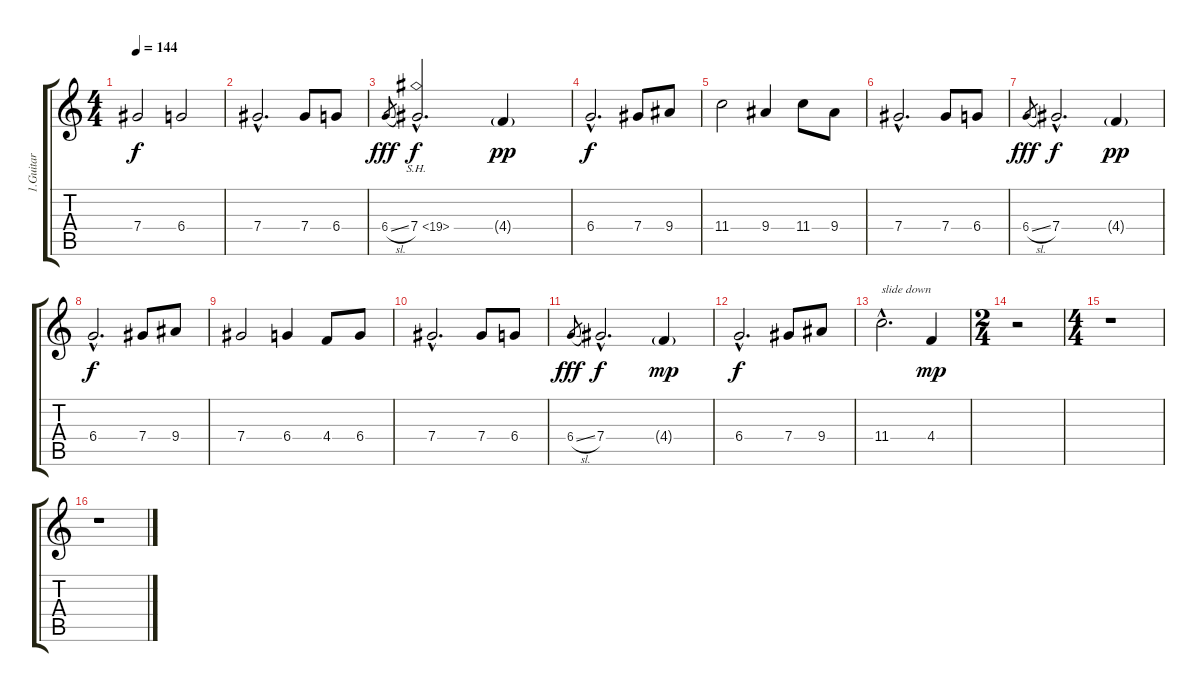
\track ("1.Guitar" "1.Guitar") {instrument distortionguitar}
\staff {score tabs}
\tuning (Eb4 Bb3 Gb3 Db3 Ab2 Eb2) {hide}
\ts (4 4)
\tempo 144
\clef g2
\ks c
7.4.2{dy f} 6.4.2 |
7.4{hac}.2{d} 7.4.8 6.4.8 |
6.4{sl}.8{gr dy fff} 7.4{sh 12 hac}.2{d dy f} 4.4{g}.4{dy pp} |
6.4{hac}.2{d dy f} 7.4.8 9.4.8 |
11.4.2 9.4.4 11.4.8 9.4.8 |
7.4{hac}.2{d} 7.4.8 6.4.8 |
6.4{sl}.8{gr dy fff} 7.4{hac}.2{d dy f} 4.4{g}.4{dy pp} |
6.4{hac}.2{d dy f} 7.4.8 9.4.8 |
7.4.2 6.4.4 4.4.8 6.4.8 |
7.4{hac}.2{d} 7.4.8 6.4.8 |
6.4{sl}.8{gr dy fff} 7.4{hac}.2{d dy f} 4.4{g}.4{dy mp} |
6.4{hac}.2{d dy f} 7.4.8 9.4.8 |
11.4{hac}.2{d txt "slide down"} 4.4.4{dy mp} |
\ts (2 4)
r.2 |
\ts (4 4)
r.1 |
r.1
